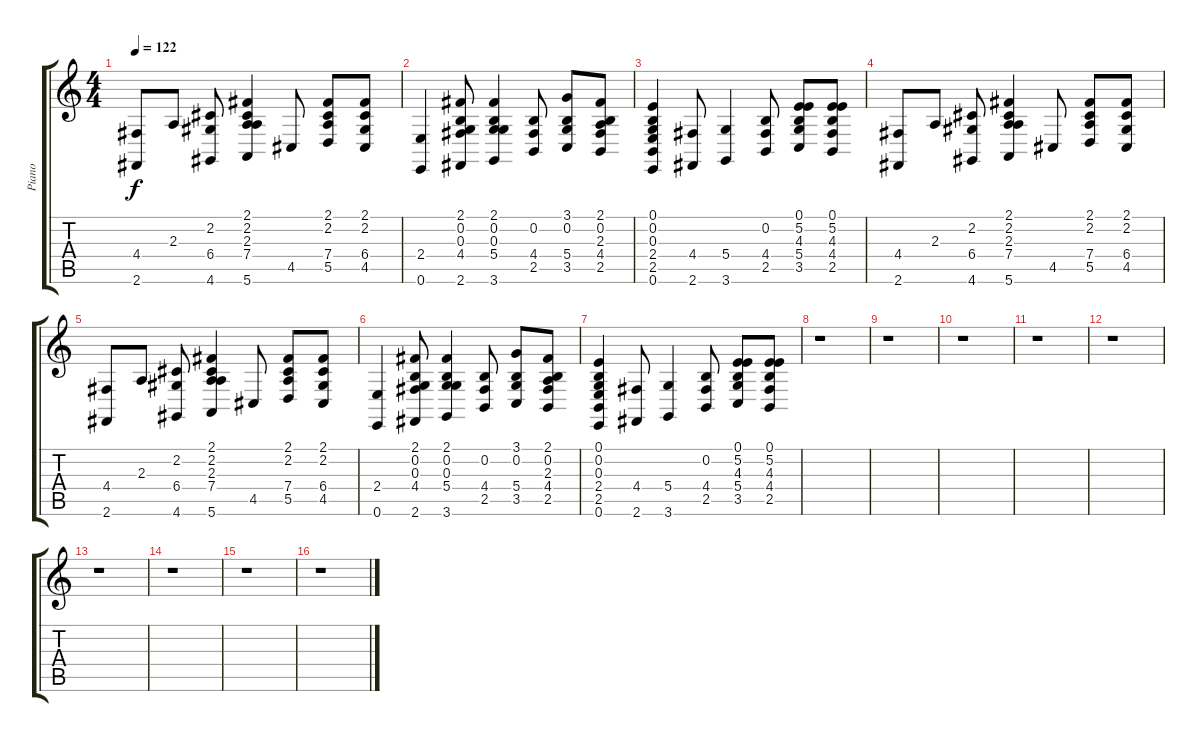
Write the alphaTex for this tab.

\track ("Piano" "Piano") {instrument acousticgrandpiano}
\staff {score tabs}
\tuning (E4 B3 G3 D3 A2 E2) {hide}
\ts (4 4)
\tempo 122
\clef g2
\ks c
(4.4 2.6).8{dy f} 2.3.8 (2.2 6.4 4.6).8 (2.1 2.2 2.3 7.4 5.6).4 4.5.8 (2.1 2.2 7.4 5.5).8 (2.1 2.2 6.4 4.5).8 |
(2.4 0.6).4 (2.1 0.2 0.3 4.4 2.6).8 (2.1 0.2 0.3 5.4 3.6).4 (0.2 4.4 2.5).8 (3.1 0.2 5.4 3.5).8 (2.1 0.2 2.3 4.4 2.5).8 |
(0.1 0.2 0.3 2.4 2.5 0.6).4 (4.4 2.6).8 (5.4 3.6).4 (0.2 4.4 2.5).8 (0.1 5.2 4.3 5.4 3.5).8 (0.1 5.2 4.3 4.4 2.5).8 |
(4.4 2.6).8 2.3.8 (2.2 6.4 4.6).8 (2.1 2.2 2.3 7.4 5.6).4 4.5.8 (2.1 2.2 7.4 5.5).8 (2.1 2.2 6.4 4.5).8 |
(4.4 2.6).8 2.3.8 (2.2 6.4 4.6).8 (2.1 2.2 2.3 7.4 5.6).4 4.5.8 (2.1 2.2 7.4 5.5).8 (2.1 2.2 6.4 4.5).8 |
(2.4 0.6).4 (2.1 0.2 0.3 4.4 2.6).8 (2.1 0.2 0.3 5.4 3.6).4 (0.2 4.4 2.5).8 (3.1 0.2 5.4 3.5).8 (2.1 0.2 2.3 4.4 2.5).8 |
(0.1 0.2 0.3 2.4 2.5 0.6).4 (4.4 2.6).8 (5.4 3.6).4 (0.2 4.4 2.5).8 (0.1 5.2 4.3 5.4 3.5).8 (0.1 5.2 4.3 4.4 2.5).8 |
r.1 |
r.1 |
r.1 |
r.1 |
r.1 |
r.1 |
r.1 |
r.1 |
r.1
